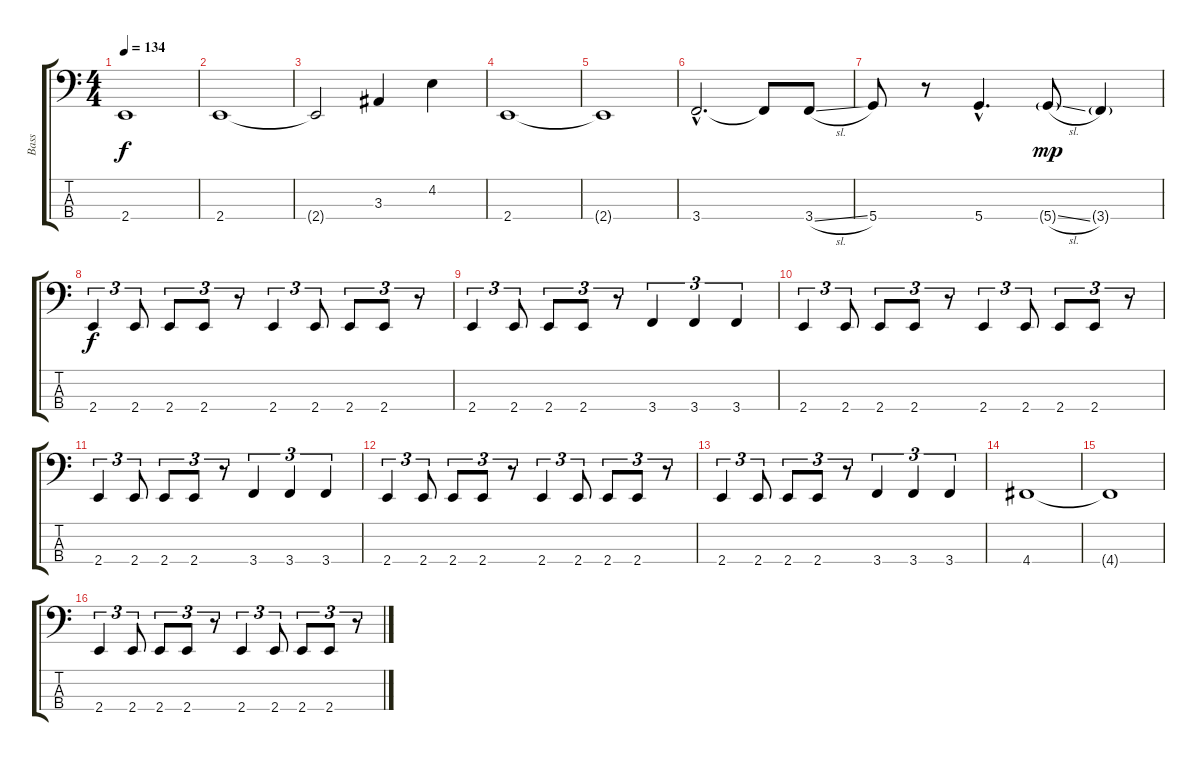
\track ("Bass" "Bass") {instrument electricbasspick}
\staff {score tabs}
\tuning (F2 C2 G1 D1) {hide}
\ts (4 4)
\tempo 134
\clef f4
\ks c
2.4{t}.1{dy f} |
2.4.1 |
2.4{t}.2 3.3.4 4.2.4 |
2.4.1 |
2.4{t}.1 |
3.4{hac}.2{d} 3.4{t}.8 3.4{sl}.8 |
5.4.8 r.8 5.4{hac}.4{d} 5.4{sl g}.8{dy mp} 3.4{g}.4 |
2.4.4{tu (3 2) dy f} 2.4.8{tu (3 2)} 2.4.8{tu (3 2)} 2.4.8{tu (3 2)} r.8{tu (3 2)} 2.4.4{tu (3 2)} 2.4.8{tu (3 2)} 2.4.8{tu (3 2)} 2.4.8{tu (3 2)} r.8{tu (3 2)} |
2.4.4{tu (3 2)} 2.4.8{tu (3 2)} 2.4.8{tu (3 2)} 2.4.8{tu (3 2)} r.8{tu (3 2)} 3.4.4{tu (3 2)} 3.4.4{tu (3 2)} 3.4.4{tu (3 2)} |
2.4.4{tu (3 2)} 2.4.8{tu (3 2)} 2.4.8{tu (3 2)} 2.4.8{tu (3 2)} r.8{tu (3 2)} 2.4.4{tu (3 2)} 2.4.8{tu (3 2)} 2.4.8{tu (3 2)} 2.4.8{tu (3 2)} r.8{tu (3 2)} |
2.4.4{tu (3 2)} 2.4.8{tu (3 2)} 2.4.8{tu (3 2)} 2.4.8{tu (3 2)} r.8{tu (3 2)} 3.4.4{tu (3 2)} 3.4.4{tu (3 2)} 3.4.4{tu (3 2)} |
2.4.4{tu (3 2)} 2.4.8{tu (3 2)} 2.4.8{tu (3 2)} 2.4.8{tu (3 2)} r.8{tu (3 2)} 2.4.4{tu (3 2)} 2.4.8{tu (3 2)} 2.4.8{tu (3 2)} 2.4.8{tu (3 2)} r.8{tu (3 2)} |
2.4.4{tu (3 2)} 2.4.8{tu (3 2)} 2.4.8{tu (3 2)} 2.4.8{tu (3 2)} r.8{tu (3 2)} 3.4.4{tu (3 2)} 3.4.4{tu (3 2)} 3.4.4{tu (3 2)} |
4.4.1 |
4.4{t}.1 |
2.4.4{tu (3 2)} 2.4.8{tu (3 2)} 2.4.8{tu (3 2)} 2.4.8{tu (3 2)} r.8{tu (3 2)} 2.4.4{tu (3 2)} 2.4.8{tu (3 2)} 2.4.8{tu (3 2)} 2.4.8{tu (3 2)} r.8{tu (3 2)}
